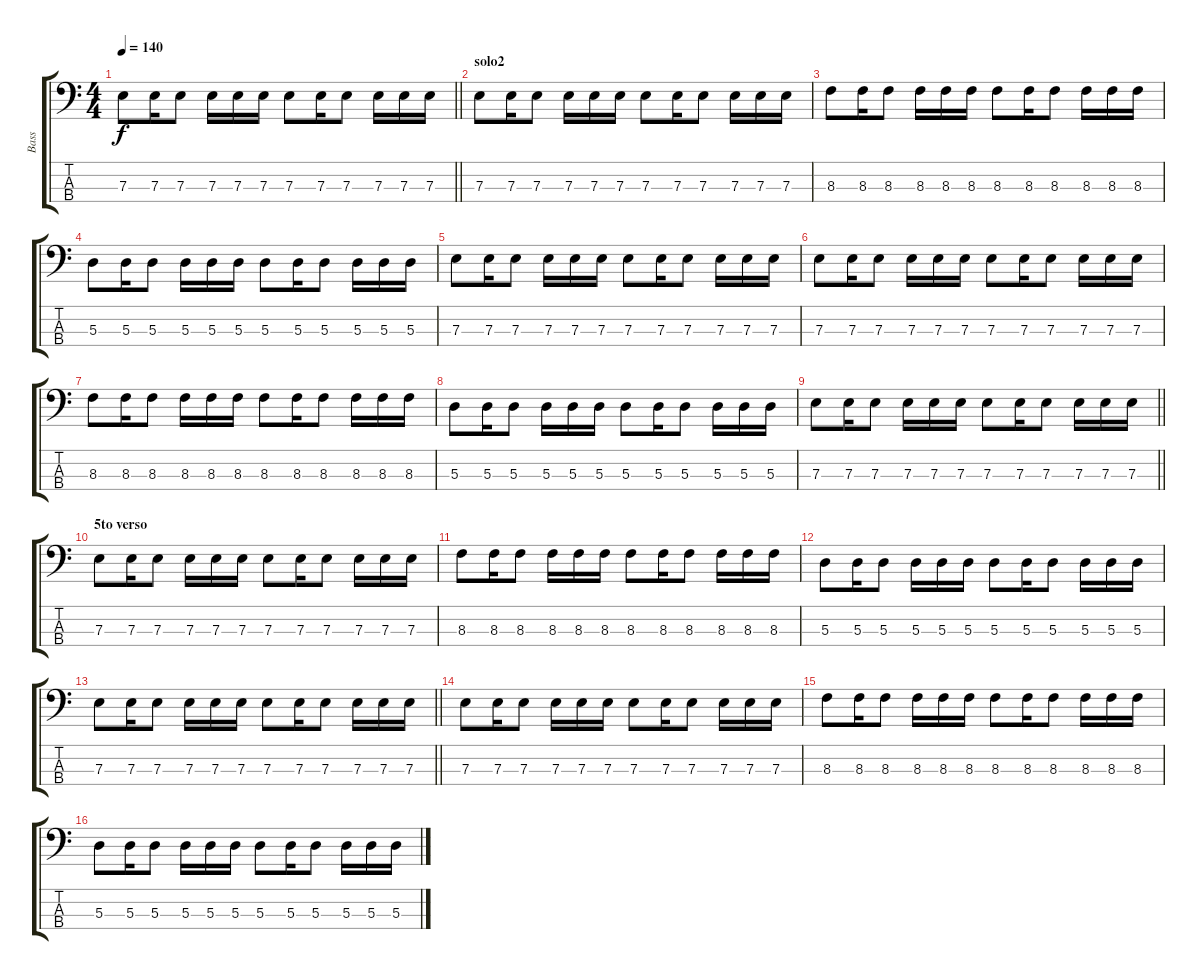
\track ("Bass" "Bass") {instrument electricbassfinger}
\staff {score tabs}
\tuning (G2 D2 A1 E1) {hide}
\ts (4 4)
\tempo 140
\clef f4
\barLineRight lightlight
\ks c
7.3.8{dy f} 7.3.16 7.3.8 7.3.16 7.3.16 7.3.16 7.3.8 7.3.16 7.3.8 7.3.16 7.3.16 7.3.16 |
\section ("" "solo2")
7.3.8 7.3.16 7.3.8 7.3.16 7.3.16 7.3.16 7.3.8 7.3.16 7.3.8 7.3.16 7.3.16 7.3.16 |
8.3.8 8.3.16 8.3.8 8.3.16 8.3.16 8.3.16 8.3.8 8.3.16 8.3.8 8.3.16 8.3.16 8.3.16 |
5.3.8 5.3.16 5.3.8 5.3.16 5.3.16 5.3.16 5.3.8 5.3.16 5.3.8 5.3.16 5.3.16 5.3.16 |
7.3.8 7.3.16 7.3.8 7.3.16 7.3.16 7.3.16 7.3.8 7.3.16 7.3.8 7.3.16 7.3.16 7.3.16 |
7.3.8 7.3.16 7.3.8 7.3.16 7.3.16 7.3.16 7.3.8 7.3.16 7.3.8 7.3.16 7.3.16 7.3.16 |
8.3.8 8.3.16 8.3.8 8.3.16 8.3.16 8.3.16 8.3.8 8.3.16 8.3.8 8.3.16 8.3.16 8.3.16 |
5.3.8 5.3.16 5.3.8 5.3.16 5.3.16 5.3.16 5.3.8 5.3.16 5.3.8 5.3.16 5.3.16 5.3.16 |
\barLineRight lightlight
7.3.8 7.3.16 7.3.8 7.3.16 7.3.16 7.3.16 7.3.8 7.3.16 7.3.8 7.3.16 7.3.16 7.3.16 |
\section ("" "5to verso")
7.3.8 7.3.16 7.3.8 7.3.16 7.3.16 7.3.16 7.3.8 7.3.16 7.3.8 7.3.16 7.3.16 7.3.16 |
8.3.8 8.3.16 8.3.8 8.3.16 8.3.16 8.3.16 8.3.8 8.3.16 8.3.8 8.3.16 8.3.16 8.3.16 |
5.3.8 5.3.16 5.3.8 5.3.16 5.3.16 5.3.16 5.3.8 5.3.16 5.3.8 5.3.16 5.3.16 5.3.16 |
\barLineRight lightlight
7.3.8 7.3.16 7.3.8 7.3.16 7.3.16 7.3.16 7.3.8 7.3.16 7.3.8 7.3.16 7.3.16 7.3.16 |
7.3.8 7.3.16 7.3.8 7.3.16 7.3.16 7.3.16 7.3.8 7.3.16 7.3.8 7.3.16 7.3.16 7.3.16 |
8.3.8 8.3.16 8.3.8 8.3.16 8.3.16 8.3.16 8.3.8 8.3.16 8.3.8 8.3.16 8.3.16 8.3.16 |
5.3.8 5.3.16 5.3.8 5.3.16 5.3.16 5.3.16 5.3.8 5.3.16 5.3.8 5.3.16 5.3.16 5.3.16
